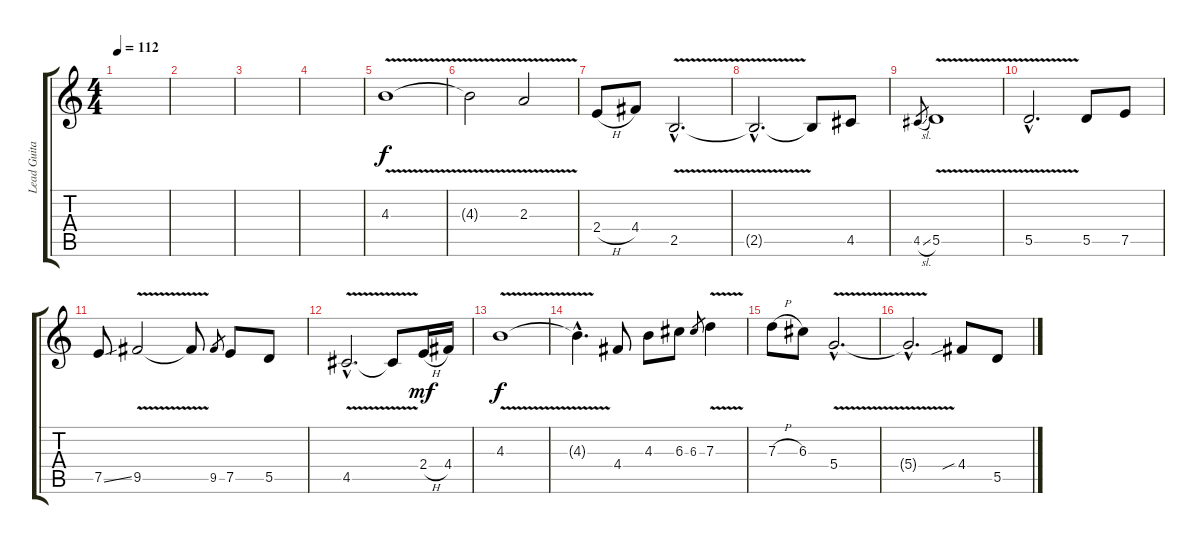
\track ("Lead Guitar " "Lead Guita") {instrument distortionguitar}
\staff {score tabs}
\tuning (E4 B3 G3 D3 A2 E2) {hide}
\ts (4 4)
\tempo 112
\clef g2
\ks c
|
|
|
|
4.3{v}.1 |
4.3{t}.2 2.3{v}.2 |
2.4{h}.8 4.4.8 2.5{v hac}.2{d} |
2.5{hac t}.2{d} 2.5{t}.8 4.5.8 |
4.5{sl}.8{gr} 5.5{v}.1 |
5.5{v hac}.2{d} 5.5.8 7.5.8 |
7.5{ss}.8 9.5{v}.2 9.5{t}.8 9.5.8{gr} 7.5.8 5.5.8 |
4.5{v hac}.2{d} 4.5{t}.8 2.4{h}.16{dy mf} 4.4.16 |
4.3{v}.1{dy f} |
4.3{hac t}.4{d} 4.4.8 4.3.8 6.3.8 6.3.8{gr} 7.3{v}.4 |
7.3{h}.8 6.3.8 5.4{v hac}.2{d} |
5.4{hac t}.2{d} 4.4{sib}.8 5.5.8
